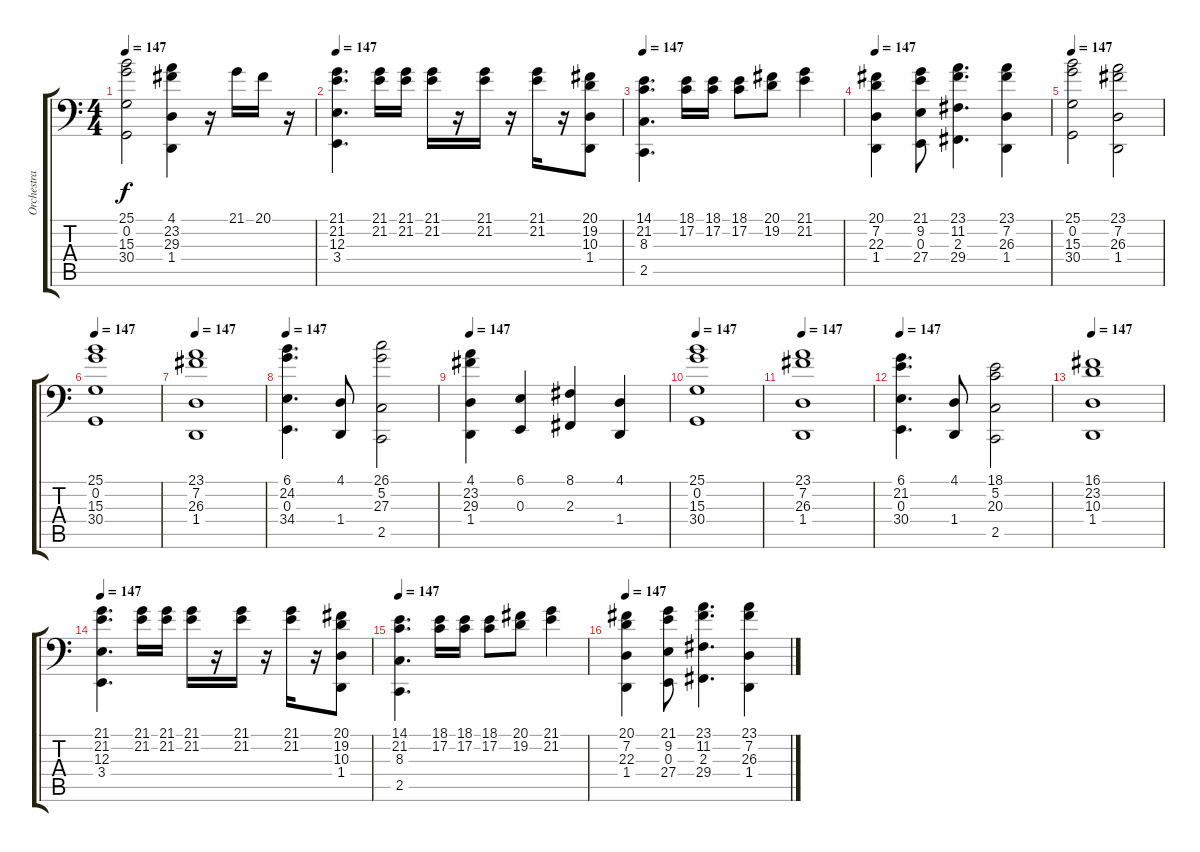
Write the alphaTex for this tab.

\track ("Orchestra" "Orchestra") {instrument stringensemble1}
\staff {score tabs}
\tuning (Bb2 G2 E2 Db2 Bb1 G1) {hide}
\ts (4 4)
\tempo 147
\clef f4
\ks c
(25.1 0.2 15.3 30.4).2{dy f} (4.1 23.2 29.3 1.4).4 r.16 21.1.16 20.1.16 r.16 |
\tempo 147
(21.1 21.2 12.3 3.4).4{d} (21.1 21.2).16 (21.1 21.2).16 (21.1 21.2).16 r.16 (21.1 21.2).16 r.16 (21.1 21.2).16 r.16 (20.1 19.2 10.3 1.4).8 |
\tempo 147
(14.1 21.2 8.3 2.5).4{d} (18.1 17.2).16 (18.1 17.2).16 (18.1 17.2).8 (20.1 19.2).8 (21.1 21.2).4 |
\tempo 147
(20.1 7.2 22.3 1.4).4 (21.1 9.2 0.3 27.4).8 (23.1 11.2 2.3 29.4).4{d} (23.1 7.2 26.3 1.4).4 |
\tempo 147
(25.1 0.2 15.3 30.4).2 (23.1 7.2 26.3 1.4).2 |
\tempo 147
(25.1 0.2 15.3 30.4).1 |
\tempo 147
(23.1 7.2 26.3 1.4).1 |
\tempo 147
(6.1 24.2 0.3 34.4).4{d} (4.1 1.4).8 (26.1 5.2 27.3 2.5).2 |
\tempo 147
(4.1 23.2 29.3 1.4).4 (6.1 0.3).4 (8.1 2.3).4 (4.1 1.4).4 |
\tempo 147
(25.1 0.2 15.3 30.4).1 |
\tempo 147
(23.1 7.2 26.3 1.4).1 |
\tempo 147
(6.1 21.2 0.3 30.4).4{d} (4.1 1.4).8 (18.1 5.2 20.3 2.5).2 |
\tempo 147
(16.1 23.2 10.3 1.4).1 |
\tempo 147
(21.1 21.2 12.3 3.4).4{d} (21.1 21.2).16 (21.1 21.2).16 (21.1 21.2).16 r.16 (21.1 21.2).16 r.16 (21.1 21.2).16 r.16 (20.1 19.2 10.3 1.4).8 |
\tempo 147
(14.1 21.2 8.3 2.5).4{d} (18.1 17.2).16 (18.1 17.2).16 (18.1 17.2).8 (20.1 19.2).8 (21.1 21.2).4 |
\tempo 147
(20.1 7.2 22.3 1.4).4 (21.1 9.2 0.3 27.4).8 (23.1 11.2 2.3 29.4).4{d} (23.1 7.2 26.3 1.4).4
